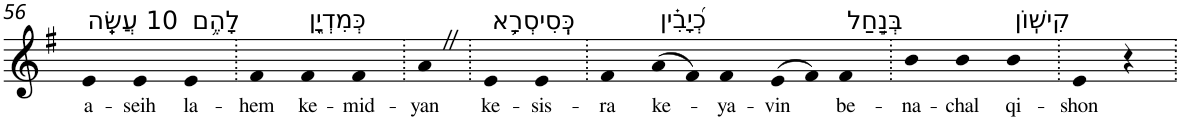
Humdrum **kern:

**kern	**text
*part1	*part1
*staff1	*staff1
*I"Piano	*
*I'Pno	*
!!LO:PB:g=z
*clefG2	*
*k[f#]	*
*G:	*
=56	=56
!LO:TX:a:t=10 עֲשֵֽׂה	!
!	!LO:LY:b
4e	a-
!	!LO:LY:b
4e	-seih
!LO:TX:a:t=לָהֶ֥ם	!
!	!LO:LY:b
4e	la-
=57.	=57.
!	!LO:LY:b
4f#	-hem
!LO:TX:a:t=כְּמִדְיָ֑ן	!
!	!LO:LY:b
4f#	ke-
!	!LO:LY:b
4f#	-mid-
=58.	=58.
!	!LO:LY:b
4aZ	-yan
=59.	=59.
!LO:TX:a:t=כְּֽסִיסְרָ֥א	!
!	!LO:LY:b
4e	ke-
!	!LO:LY:b
4e	-sis-
=60.	=60.
!	!LO:LY:b
4f#	-ra
!LO:TX:a:t=כְ֝יָבִ֗ין	!
!	!LO:LY:b
(>8a	ke-
8f#)	.
!	!LO:LY:b
4f#	-ya-
!	!LO:LY:b
(>8e	-vin
8f#)	.
!LO:TX:a:t=בְּנַ֣חַל	!
!	!LO:LY:b
4f#	be-
=61.	=61.
!	!LO:LY:b
4b	-na-
!	!LO:LY:b
4b	-chal
!LO:TX:a:t=קִישֽׁוֹן	!
!	!LO:LY:b
4b	qi-
=62.	=62.
!	!LO:LY:b
4e	-shon
4r	.
=.	=.
*-	*-
